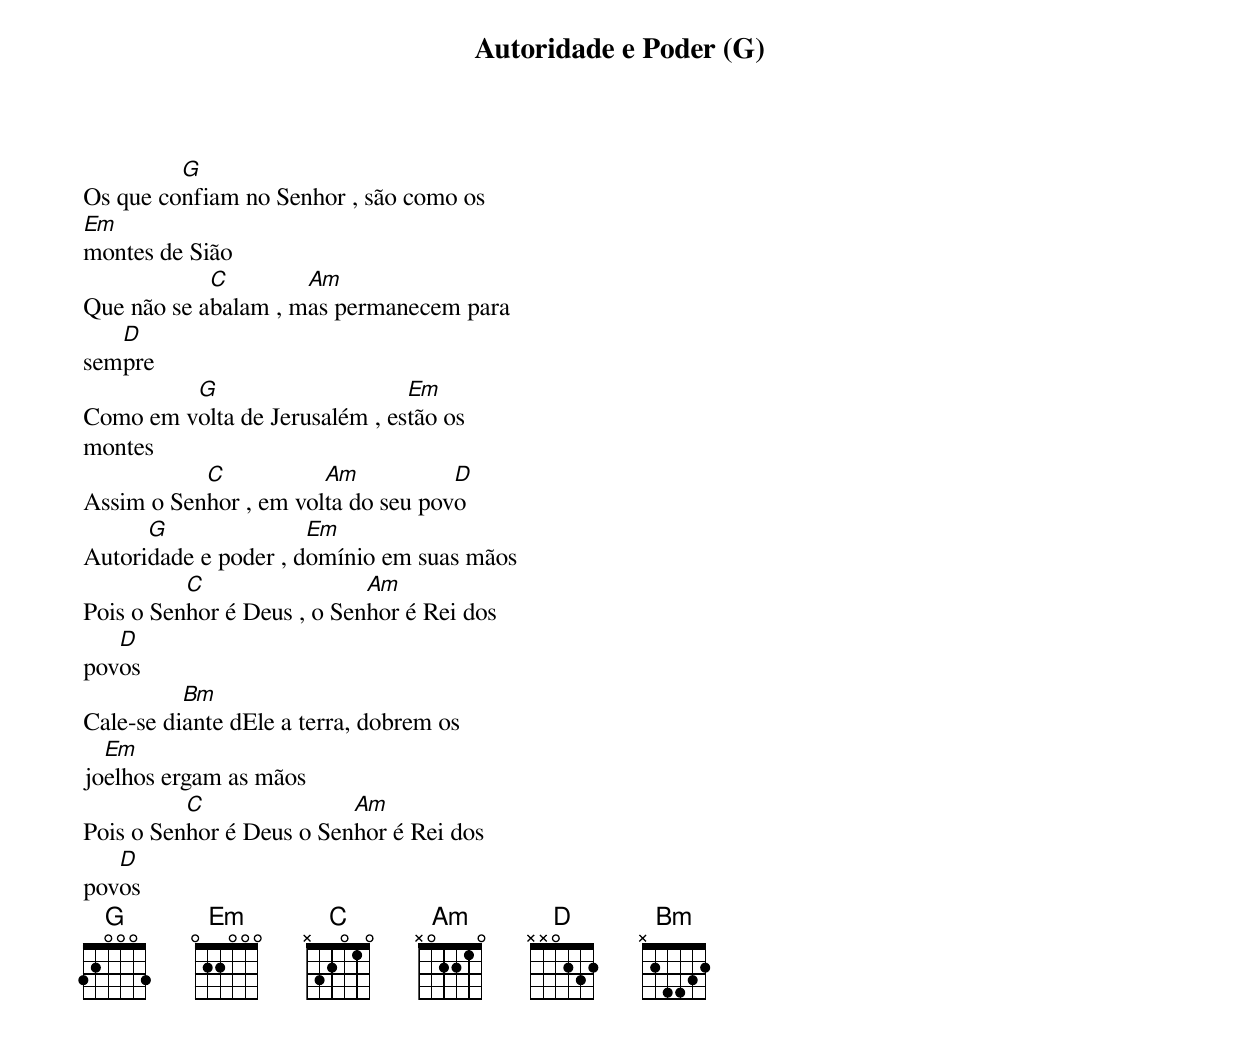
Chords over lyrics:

Autoridade e Poder (G)

         G
Os que confiam no Senhor , são como os
Em
montes de Sião
            C        Am
Que não se abalam , mas permanecem para
   D
sempre
         G                     Em
Como em volta de Jerusalém , estão os
montes
           C           Am           D
Assim o Senhor , em volta do seu povo
      G               Em
Autoridade e poder , domínio em suas mãos
          C                 Am
Pois o Senhor é Deus , o Senhor é Rei dos
   D
povos
          Bm
Cale-se diante dEle a terra, dobrem os
  Em
joelhos ergam as mãos
          C               Am
Pois o Senhor é Deus o Senhor é Rei dos
   D
povos
